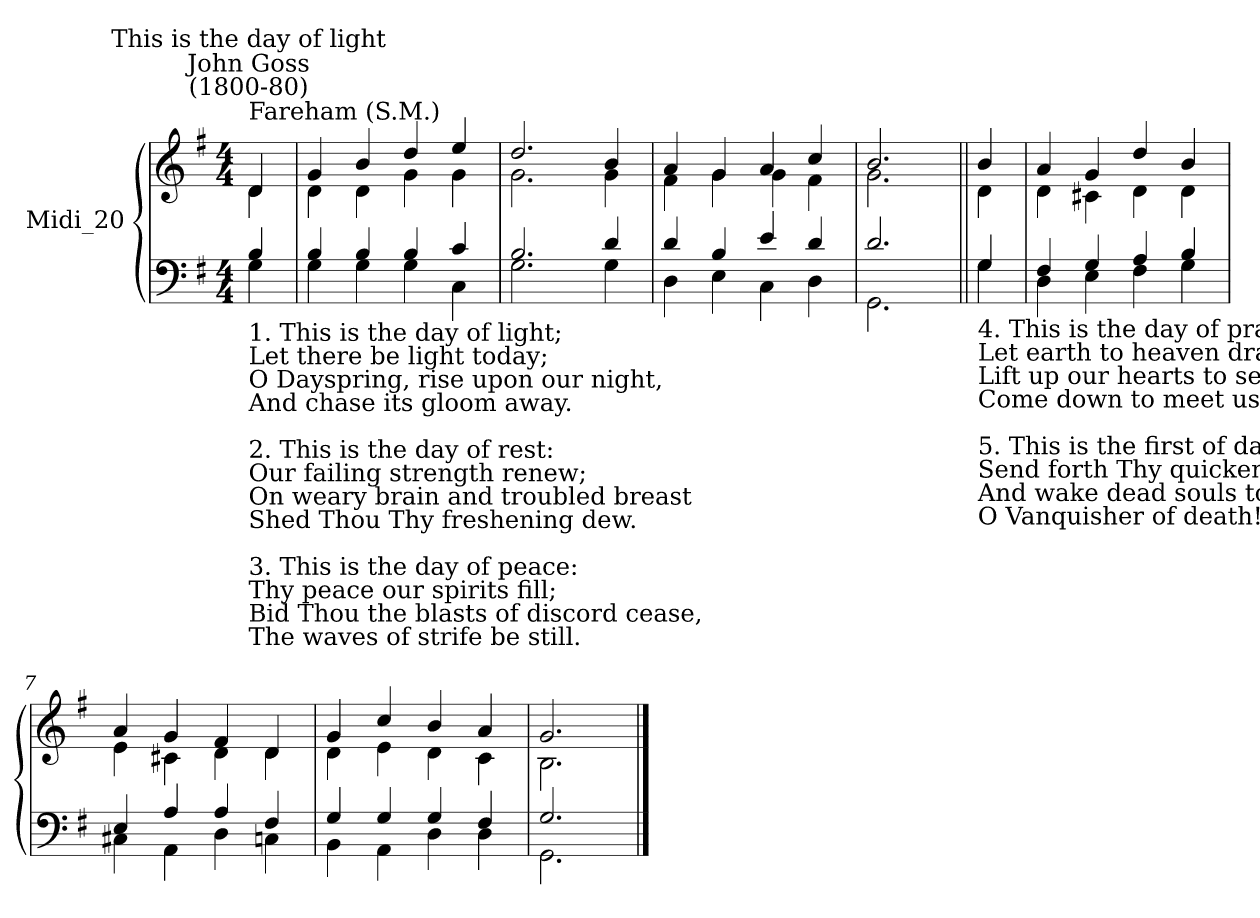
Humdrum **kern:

**kern	**kern
*part2	*part1
*staff2	*staff1
*I"Midi_20	*I"Midi_20
*clefF4	*clefG2
*k[f#]	*k[f#]
*G:	*G:
*M4/4	*M4/4
=	=
*^	*^
!	!	!LO:TX:a:t=Fareham (S.M.)	!
!	!	!LO:TX:a:cj:t=John Goss\n(1800-80)	!
!	!	!LO:TX:a:cj:t=This is the day of light	!
!LO:TX:b:t=1. This is the day of light;\nLet there be light today;\nO Dayspring, rise upon our night,\nAnd chase its gloom away.\n\n2. This is the day of rest&colon;\nOur failing strength renew;\nOn weary brain and troubled breast\nShed Thou Thy freshening dew.\n\n3. This is the day of peace&colon;\nThy peace our spirits fill;\nBid Thou the blasts of discord cease,\nThe waves of strife be still.	!	!	!
4B/	4G\	4d/	4d\
=1	=1	=1	=1
4B/	4G\	4g/	4d\
4B/	4G\	4b/	4d\
4B/	4G\	4dd/	4g\
4c/	4C\	4ee/	4g\
=2	=2	=2	=2
2.B/	2.G\	2.dd/	2.g\
4d/	4G\	4b/	4g\
=3	=3	=3	=3
4d/	4D\	4a/	4f#\
4B/	4E\	4g/	4g\
4e/	4C\	4a/	4g\
4d/	4D\	4cc/	4f#\
=4	=4	=4	=4
2.d/	2.GG\	2.b/	2.g\
=5||	=5||	=5||	=5||
!LO:TX:b:t=4. This is the day of prayer&colon;\nLet earth to heaven draw near;\nLift up our hearts to seek Thee there,\nCome down to meet us here.\n\n5. This is the first of days&colon;\nSend forth Thy quickening breath,\nAnd wake dead souls  to love and praise, \nO Vanquisher of death!	!	!	!
4G/	4G\	4b/	4d\
=6	=6	=6	=6
4F#/	4D\	4a/	4d\
4G/	4E\	4g/	4c#X\
4A/	4F#\	4dd/	4d\
4B/	4G\	4b/	4d\
=7	=7	=7	=7
4E/	4C#X\	4a/	4e\
4A/	4AA\	4g/	4c#X\
4A/	4D\	4f#/	4d\
4F#/	4Cn\	4d/	4d\
=8	=8	=8	=8
4G/	4BB\	4g/	4d\
4G/	4AA\	4cc/	4e\
4G/	4D\	4b/	4d\
4F#/	4D\	4a/	4c\
=9	=9	=9	=9
2.G/	2.GG\	2.g/	2.B\
*v	*v	*	*
*	*v	*v
==	==
*-	*-
